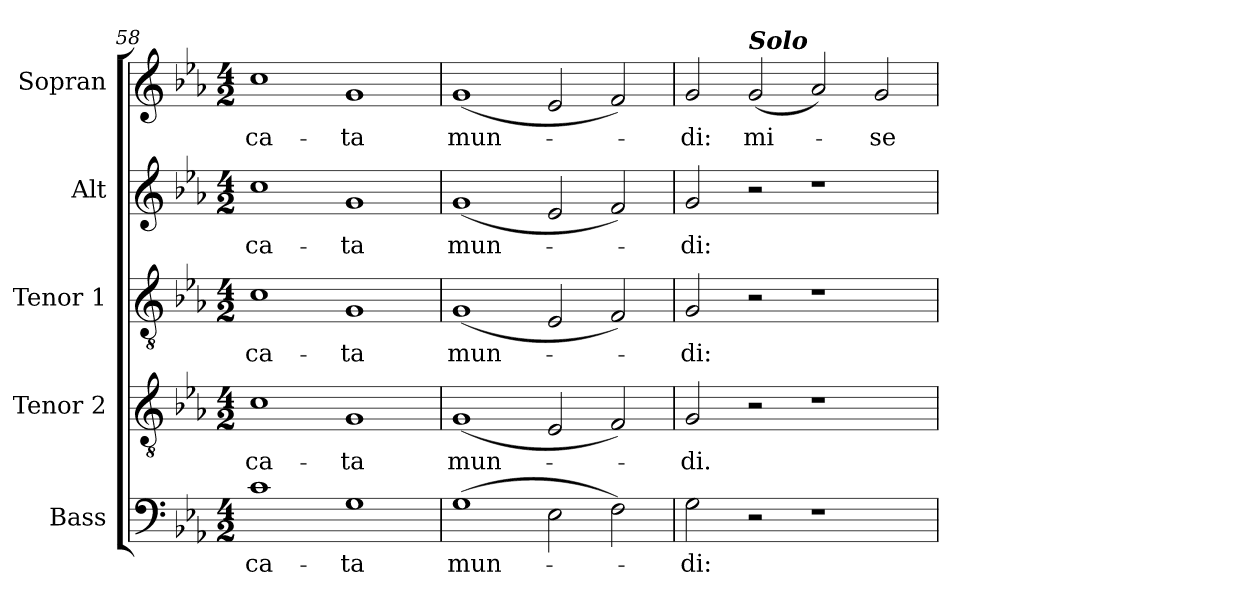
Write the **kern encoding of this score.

**kern	**text	**kern	**text	**kern	**text	**kern	**text	**kern	**text
*part5	*part5	*part4	*part4	*part3	*part3	*part2	*part2	*part1	*part1
*staff5	*staff5	*staff4	*staff4	*staff3	*staff3	*staff2	*staff2	*staff1	*staff1
*I"Bass	*	*I"Tenor 2	*	*I"Tenor 1	*	*I"Alt	*	*I"Sopran	*
*I'B.	*	*I'T. 2	*	*I'T. 1	*	*I'A.	*	*I'S.	*
*clefF4	*	*clefGv2	*	*clefGv2	*	*clefG2	*	*clefG2	*
*k[b-e-a-]	*	*k[b-e-a-]	*	*k[b-e-a-]	*	*k[b-e-a-]	*	*k[b-e-a-]	*
*E-:	*	*E-:	*	*E-:	*	*E-:	*	*E-:	*
*M4/2	*	*M4/2	*	*M4/2	*	*M4/2	*	*M4/2	*
=58	=58	=58	=58	=58	=58	=58	=58	=58	=58
!	!LO:LY:b	!	!LO:LY:b	!	!LO:LY:b	!	!LO:LY:b	!	!LO:LY:b
1c	-ca-	1c	-ca-	1c	-ca-	1cc	-ca-	1cc	-ca-
!	!LO:LY:b	!	!LO:LY:b	!	!LO:LY:b	!	!LO:LY:b	!	!LO:LY:b
1G	-ta	1G	-ta	1G	-ta	1g	-ta	1g	-ta
=59	=59	=59	=59	=59	=59	=59	=59	=59	=59
!	!LO:LY:b	!	!LO:LY:b	!	!LO:LY:b	!	!LO:LY:b	!	!LO:LY:b
(>1G	mun-	(<1G	mun-	(<1G	mun-	(<1g	mun-	(<1g	mun-
2E-\	.	2E-/	.	2E-/	.	2e-/	.	2e-/	.
2F\)	.	2F/)	.	2F/)	.	2f/)	.	2f/)	.
=60	=60	=60	=60	=60	=60	=60	=60	=60	=60
!	!LO:LY:b	!	!LO:LY:b	!	!LO:LY:b	!	!LO:LY:b	!	!LO:LY:b
2G\	-di:	2G/	-di.	2G/	-di:	2g/	-di:	2g/	-di:
!	!	!	!	!	!	!	!	!LO:TX:a:Bi:t=Solo	!
!	!	!	!	!	!	!	!	!	!LO:LY:b
2r	.	2r	.	2r	.	2r	.	(<2g/	mi-
1r	.	1r	.	1r	.	1r	.	2a-/)	.
!	!	!	!	!	!	!	!	!	!LO:LY:b
.	.	.	.	.	.	.	.	2g/	-se-
=	=	=	=	=	=	=	=	=	=
*-	*-	*-	*-	*-	*-	*-	*-	*-	*-
